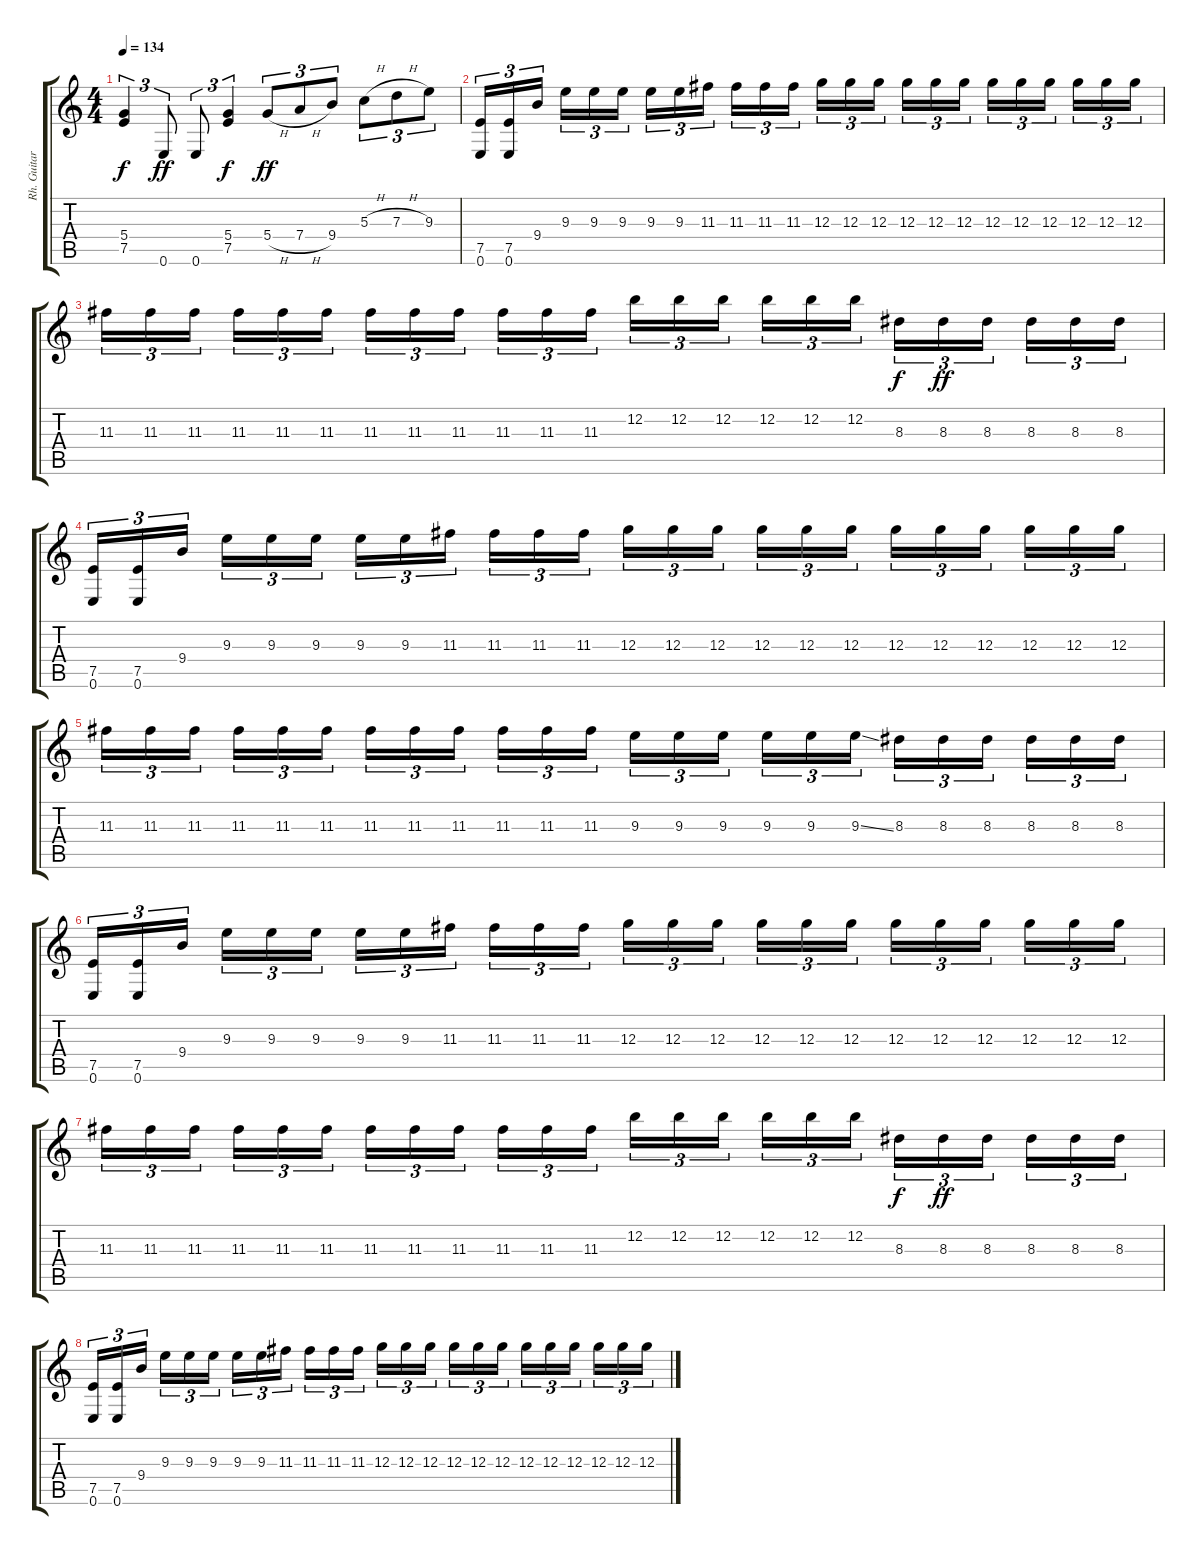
\track ("Rh. Guitar 1" "Rh. Guitar") {instrument distortionguitar}
\staff {score tabs}
\tuning (E4 B3 G3 D3 A2 E2) {hide}
\ts (4 4)
\tempo 134
\clef g2
\ks c
(5.4 7.5).4{tu (3 2) dy f} 0.6.8{tu (3 2) dy ff} 0.6.8{tu (3 2)} (5.4 7.5).4{tu (3 2) dy f} 5.4{h}.8{tu (3 2) dy ff} 7.4{h}.8{tu (3 2)} 9.4.8{tu (3 2)} 5.3{h}.8{tu (3 2)} 7.3{h}.8{tu (3 2)} 9.3.8{tu (3 2)} |
(7.5 0.6).16{tu (3 2)} (7.5 0.6).16{tu (3 2)} 9.4.16{tu (3 2)} 9.3.16{tu (3 2)} 9.3.16{tu (3 2)} 9.3.16{tu (3 2)} 9.3.16{tu (3 2)} 9.3.16{tu (3 2)} 11.3.16{tu (3 2)} 11.3.16{tu (3 2)} 11.3.16{tu (3 2)} 11.3.16{tu (3 2)} 12.3.16{tu (3 2)} 12.3.16{tu (3 2)} 12.3.16{tu (3 2)} 12.3.16{tu (3 2)} 12.3.16{tu (3 2)} 12.3.16{tu (3 2)} 12.3.16{tu (3 2)} 12.3.16{tu (3 2)} 12.3.16{tu (3 2)} 12.3.16{tu (3 2)} 12.3.16{tu (3 2)} 12.3.16{tu (3 2)} |
11.3.16{tu (3 2)} 11.3.16{tu (3 2)} 11.3.16{tu (3 2)} 11.3.16{tu (3 2)} 11.3.16{tu (3 2)} 11.3.16{tu (3 2)} 11.3.16{tu (3 2)} 11.3.16{tu (3 2)} 11.3.16{tu (3 2)} 11.3.16{tu (3 2)} 11.3.16{tu (3 2)} 11.3.16{tu (3 2)} 12.2.16{tu (3 2)} 12.2.16{tu (3 2)} 12.2.16{tu (3 2)} 12.2.16{tu (3 2)} 12.2.16{tu (3 2)} 12.2.16{tu (3 2)} 8.3.16{tu (3 2) dy f} 8.3.16{tu (3 2) dy ff} 8.3.16{tu (3 2)} 8.3.16{tu (3 2)} 8.3.16{tu (3 2)} 8.3.16{tu (3 2)} |
(7.5 0.6).16{tu (3 2)} (7.5 0.6).16{tu (3 2)} 9.4.16{tu (3 2)} 9.3.16{tu (3 2)} 9.3.16{tu (3 2)} 9.3.16{tu (3 2)} 9.3.16{tu (3 2)} 9.3.16{tu (3 2)} 11.3.16{tu (3 2)} 11.3.16{tu (3 2)} 11.3.16{tu (3 2)} 11.3.16{tu (3 2)} 12.3.16{tu (3 2)} 12.3.16{tu (3 2)} 12.3.16{tu (3 2)} 12.3.16{tu (3 2)} 12.3.16{tu (3 2)} 12.3.16{tu (3 2)} 12.3.16{tu (3 2)} 12.3.16{tu (3 2)} 12.3.16{tu (3 2)} 12.3.16{tu (3 2)} 12.3.16{tu (3 2)} 12.3.16{tu (3 2)} |
11.3.16{tu (3 2)} 11.3.16{tu (3 2)} 11.3.16{tu (3 2)} 11.3.16{tu (3 2)} 11.3.16{tu (3 2)} 11.3.16{tu (3 2)} 11.3.16{tu (3 2)} 11.3.16{tu (3 2)} 11.3.16{tu (3 2)} 11.3.16{tu (3 2)} 11.3.16{tu (3 2)} 11.3.16{tu (3 2)} 9.3.16{tu (3 2)} 9.3.16{tu (3 2)} 9.3.16{tu (3 2)} 9.3.16{tu (3 2)} 9.3.16{tu (3 2)} 9.3{ss}.16{tu (3 2)} 8.3.16{tu (3 2)} 8.3.16{tu (3 2)} 8.3.16{tu (3 2)} 8.3.16{tu (3 2)} 8.3.16{tu (3 2)} 8.3.16{tu (3 2)} |
(7.5 0.6).16{tu (3 2)} (7.5 0.6).16{tu (3 2)} 9.4.16{tu (3 2)} 9.3.16{tu (3 2)} 9.3.16{tu (3 2)} 9.3.16{tu (3 2)} 9.3.16{tu (3 2)} 9.3.16{tu (3 2)} 11.3.16{tu (3 2)} 11.3.16{tu (3 2)} 11.3.16{tu (3 2)} 11.3.16{tu (3 2)} 12.3.16{tu (3 2)} 12.3.16{tu (3 2)} 12.3.16{tu (3 2)} 12.3.16{tu (3 2)} 12.3.16{tu (3 2)} 12.3.16{tu (3 2)} 12.3.16{tu (3 2)} 12.3.16{tu (3 2)} 12.3.16{tu (3 2)} 12.3.16{tu (3 2)} 12.3.16{tu (3 2)} 12.3.16{tu (3 2)} |
11.3.16{tu (3 2)} 11.3.16{tu (3 2)} 11.3.16{tu (3 2)} 11.3.16{tu (3 2)} 11.3.16{tu (3 2)} 11.3.16{tu (3 2)} 11.3.16{tu (3 2)} 11.3.16{tu (3 2)} 11.3.16{tu (3 2)} 11.3.16{tu (3 2)} 11.3.16{tu (3 2)} 11.3.16{tu (3 2)} 12.2.16{tu (3 2)} 12.2.16{tu (3 2)} 12.2.16{tu (3 2)} 12.2.16{tu (3 2)} 12.2.16{tu (3 2)} 12.2.16{tu (3 2)} 8.3.16{tu (3 2) dy f} 8.3.16{tu (3 2) dy ff} 8.3.16{tu (3 2)} 8.3.16{tu (3 2)} 8.3.16{tu (3 2)} 8.3.16{tu (3 2)} |
(7.5 0.6).16{tu (3 2)} (7.5 0.6).16{tu (3 2)} 9.4.16{tu (3 2)} 9.3.16{tu (3 2)} 9.3.16{tu (3 2)} 9.3.16{tu (3 2)} 9.3.16{tu (3 2)} 9.3.16{tu (3 2)} 11.3.16{tu (3 2)} 11.3.16{tu (3 2)} 11.3.16{tu (3 2)} 11.3.16{tu (3 2)} 12.3.16{tu (3 2)} 12.3.16{tu (3 2)} 12.3.16{tu (3 2)} 12.3.16{tu (3 2)} 12.3.16{tu (3 2)} 12.3.16{tu (3 2)} 12.3.16{tu (3 2)} 12.3.16{tu (3 2)} 12.3.16{tu (3 2)} 12.3.16{tu (3 2)} 12.3.16{tu (3 2)} 12.3.16{tu (3 2)}
